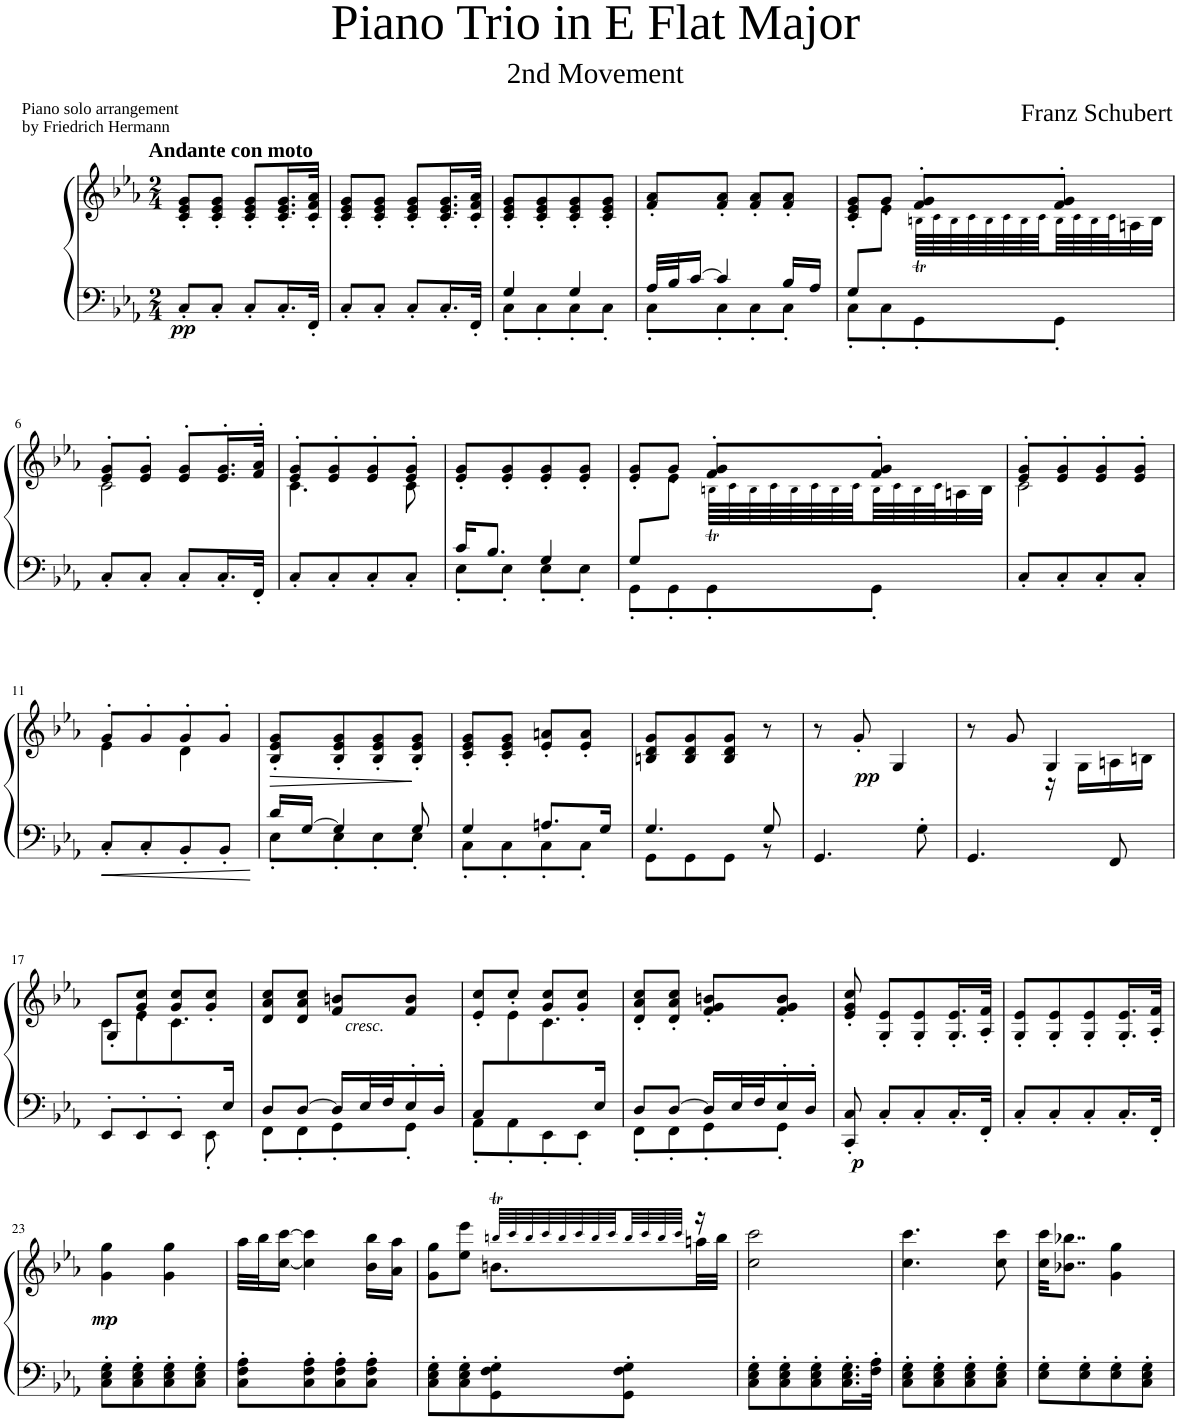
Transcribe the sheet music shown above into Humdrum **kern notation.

**kern	**kern	**dynam
*part1	*part1	*part1
*staff2	*staff1	*staff1/2
*I"Piano	*	*
*I'Pno	*	*
*clefF4	*clefG2	*
*k[b-e-a-]	*k[b-e-a-]	*
*M2/4	*M2/4	*
=1	=1	=1
!	!LO:TX:a:B:t=Andante con moto	!
!	!	!LO:DY:b=2
8C'/L	8c/' 8e-/' 8g/'L	pp
8C'/J	8c/' 8e-/' 8g/'J	.
8C'/L	8c/' 8e-/' 8g/'L	.
16.C'/L	16.c/' 16.e-/' 16.g/'L	.
32FF'/JJk	32c/' 32f/' 32a-/'JJk	.
=2	=2	=2
8C'/L	8c/' 8e-/' 8g/'L	.
8C'/J	8c/' 8e-/' 8g/'J	.
8C'/L	8c/' 8e-/' 8g/'L	.
16.C'/L	16.c/' 16.e-/' 16.g/'L	.
32FF'/JJk	32c/' 32f/' 32a-/'JJk	.
=3	=3	=3
*^	*	*
4G/	8C'\L	8c/' 8e-/' 8g/'L	.
.	8C'\	8c/' 8e-/' 8g/'	.
4G/	8C'\	8c/' 8e-/' 8g/'	.
.	8C'\J	8c/' 8e-/' 8g/'J	.
=4	=4	=4	=4
32A-/LLL	8C'\L	8f/' 8a-/'L	.
32B-/J	.	.	.
[16c/JJ	.	.	.
4c/]	8C'\	8f/' 8a-/'J	.
.	8C'\	8f/' 8a-/'L	.
16B-/LL	8C'\J	8f/' 8a-/'J	.
16A-/JJ	.	.	.
=5	=5	=5	=5
*	*	*^	*
*	*	*	*^	*
8G/L	8C'\L	8c/' 8e-/' 8g/'L	4ryy	8ryy	.
8ryy	8C'\	8g'/J	.	8e-\J	.
4ryy	8GG'\	8f/' 8g/'L	64Bnt!\LLLL	4ryy	.
.	.	.	64c!\	.	.
.	.	.	64B!\	.	.
.	.	.	64c!\	.	.
.	.	.	64B!\	.	.
.	.	.	64c!\	.	.
.	.	.	64B!\	.	.
.	.	.	64c!\	.	.
.	8GG'\J	8f/' 8g/'J	64B!\	.	.
.	.	.	64c!\	.	.
.	.	.	64B!\	.	.
.	.	.	64c!\J	.	.
.	.	.	32An\	.	.
.	.	.	32B\JJJ	.	.
*v	*v	*	*	*	*
*	*	*v	*v	*
!!LO:LB:g=z
=6	=6	=6	=6
8C'/L	8e-/' 8g/'L	2c\	.
8C'/J	8e-/' 8g/'J	.	.
8C'/L	8e-/' 8g/'L	.	.
16.C'/L	16.e-/' 16.g/'L	.	.
32FF'/JJk	32f/' 32a-/'JJk	.	.
=7	=7	=7	=7
8C'/L	8e-/' 8g/'L	4.c\	.
8C'/	8e-/' 8g/'	.	.
8C'/	8e-/' 8g/'	.	.
8C'/J	8e-/' 8g/'J	8c\	.
*	*v	*v	*
=8	=8	=8
*^	*	*
16c/KL	8E-'\L	8e-/' 8g/'L	.
8.B-/J	.	.	.
.	8E-'\J	8e-/' 8g/'	.
4G/	8E-'\L	8e-/' 8g/'	.
.	8E-'\J	8e-/' 8g/'J	.
=9	=9	=9	=9
*	*	*^	*
*	*	*	*^	*
8G/L	8GG'\L	8e-/' 8g/'L	4ryy	8ryy	.
8ryy	8GG'\	8g'/J	.	8e-\J	.
4ryy	8GG'\	8f/' 8g/'L	64Bnt!\LLLL	4ryy	.
.	.	.	64c!\	.	.
.	.	.	64B!\	.	.
.	.	.	64c!\	.	.
.	.	.	64B!\	.	.
.	.	.	64c!\	.	.
.	.	.	64B!\	.	.
.	.	.	64c!\	.	.
.	8GG'\J	8f/' 8g/'J	64B!\	.	.
.	.	.	64c!\	.	.
.	.	.	64B!\	.	.
.	.	.	64c!\J	.	.
.	.	.	32An\	.	.
.	.	.	32B\JJJ	.	.
*v	*v	*	*	*	*
*	*	*v	*v	*
=10	=10	=10	=10
8C'/L	8e-/' 8g/'L	2c\	.
8C'/	8e-/' 8g/'	.	.
8C'/	8e-/' 8g/'	.	.
8C'/J	8e-/' 8g/'J	.	.
!!LO:LB:g=z	!!
=11	=11	=11	=11
8C'/L	8g'/L	4e-\	.
8C'/	8g'/	.	.
8BB-'/	8g'/	4d\	.
8BB-'/J	8g'/J	.	.
*	*v	*v	*
=12	=12	=12
*^	*	*
!	!	!	!LO:HP:b
16d/LL	8E-'\L	8B-/' 8e-/' 8g/'L	>
[16G/JJ	.	.	.
4G/]	8E-'\	8B-/' 8e-/' 8g/'	.
.	8E-'\	8B-/' 8e-/' 8g/'	.
8G/	8E-'\J	8B-/' 8e-/' 8g/'J	.
*v	*v	*	*
.	.	]
=13	=13	=13
*^	*	*
4G/	8C'\L	8c/' 8e-/' 8g/'L	.
.	8C'\	8c/' 8e-/' 8g/'J	.
8.An/L	8C'\	8e-/' 8an/'L	.
.	8C'\J	8e-/' 8a/'J	.
16G/Jk	.	.	.
=14	=14	=14	=14
4.G/	8GG\L	8Bn/ 8d/ 8g/L	.
.	8GG\	8B/ 8d/ 8g/	.
.	8GG\J	8B/ 8d/ 8g/J	.
8G/	8r	8r	.
*v	*v	*	*
=15	=15	=15
4.GG/	8r	.
!	!	!LO:DY:b
.	8g'/	pp
.	4G/	.
8G'\	.	.
=16	=16	=16
*	*^	*
4.GG/	8r	4ryy	.
.	8g/	.	.
.	4G/	16r	.
.	.	16G\LL	.
8FF/	.	16An\	.
.	.	16Bn\JJ	.
!!LO:LB:g=z	!!
=17	=17	=17	=17
*^	*	*	*
4..ryy	8EE-'/L	8G'/L	8c\L	.
.	8EE-'/	8g/' 8cc/'J	8e-\	.
.	8EE-'/J	8g/' 8cc/'L	8.c\	.
.	8EE-'\	8g/' 8cc/'J	.	.
16E-/Jk	.	.	16ryy	.
*	*	*v	*v	*
=18	=18	=18	=18
8D/L	8FF'\L	8d/ 8a-/ 8cc/L	.
[8D/J	8FF'\	8d/ 8a-/ 8cc/J	.
16D/LL]	8GG'\	8f/ 8bn/L	.
!LO:TX:a:i:t=cresc.	!	!	!
32E-/L	.	.	.
32F/J	.	.	.
16E-'/	8GG'\J	8f/ 8b/J	.
16D'/JJ	.	.	.
=19	=19	=19	=19
*	*	*^	*
8C/L	8AA-'\L	8e-/' 8cc/'L	8ryy	.
16ryy	8AA-'\	8cc'/J	8e-\	.
.	8EE-'\	8g/' 8cc/'L	8.c\	.
.	8EE-'\J	8g/' 8cc/'J	.	.
16E-/Jk	.	.	16ryy	.
*	*	*v	*v	*
=20	=20	=20	=20
8D/L	8FF'\L	8d/' 8a-/' 8cc/'L	.
[8D/J	8FF'\	8d/' 8a-/' 8cc/'J	.
16D/LL]	8GG'\	8f/' 8g/' 8bn/'L	.
32E-/L	.	.	.
32F/J	.	.	.
16E-'/	8GG'\J	8f/' 8g/' 8b/'J	.
16D'/JJ	.	.	.
*v	*v	*	*
=21	=21	=21
!	!	!LO:DY:b=2
8CC/' 8C/'	8e-/' 8g/' 8cc/'	p
8C'/L	8G/' 8e-/'L	.
8C'/	8G/' 8e-/'	.
16.C'/L	16.G/' 16.e-/'L	.
32FF'/JJk	32A-/' 32f/'JJk	.
=22	=22	=22
8C'/L	8G/' 8e-/'L	.
8C'/	8G/' 8e-/'	.
8C'/	8G/' 8e-/'	.
16.C'/L	16.G/' 16.e-/'L	.
32FF'/JJk	32A-/' 32f/'JJk	.
!!LO:LB:g=z
=23	=23	=23
!	!	!LO:DY:b
8C\' 8E-\' 8G\'L	4g\ 4gg\	mp
8C\' 8E-\' 8G\'	.	.
8C\' 8E-\' 8G\'	4g\ 4gg\	.
8C\' 8E-\' 8G\'J	.	.
=24	=24	=24
8C\' 8F\' 8A-\'L	32aa-\LLL	.
.	32bb-\J	.
.	[16cc\ [16ccc\JJ	.
8C\' 8F\' 8A-\'	4cc\] 4ccc\]	.
8C\' 8F\' 8A-\'	.	.
8C\' 8F\' 8A-\'J	16b-\ 16bb-\LL	.
.	16a-\ 16aa-\JJ	.
=25	=25	=25
*	*^	*
8C\' 8E-\' 8G\'L	8g\ 8gg\L	4ryy	.
8C\' 8E-\' 8G\'	8ee-\ 8eee-\J	.	.
8GG\' 8F\' 8G\'	64bbnt!/LLLL	8.bn\L	.
.	64ccc!/	.	.
.	64bb!/	.	.
.	64ccc!/	.	.
.	64bb!/	.	.
.	64ccc!/	.	.
.	64bb!/	.	.
.	64ccc!/	.	.
8GG\' 8F\' 8G\'J	64bb!/	.	.
.	64ccc!/	.	.
.	64bb!/	.	.
.	64ccc!/JJJJ	.	.
.	16r	32aan\LL	.
.	.	32bb\JJJ	.
*	*v	*v	*
=26	=26	=26
8C\' 8E-\' 8G\'L	2cc\ 2ccc\	.
8C\' 8E-\' 8G\'	.	.
8C\' 8E-\' 8G\'	.	.
16.C\' 16.E-\' 16.G\'L	.	.
32F\' 32A-\'JJk	.	.
=27	=27	=27
8C\' 8E-\' 8G\'L	4.cc\ 4.ccc\	.
8C\' 8E-\' 8G\'	.	.
8C\' 8E-\' 8G\'	.	.
8C\' 8E-\' 8G\'J	8cc\ 8ccc\	.
=28	=28	=28
8E-\' 8G\'L	32cc\ 32ccc\KKL	.
.	8..b-X\ 8..bb-X\J	.
8E-\' 8G\'	.	.
8E-\' 8G\'	4g\ 4gg\	.
8C\' 8E-\' 8G\'J	.	.
=	=	=
*-	*-	*-
